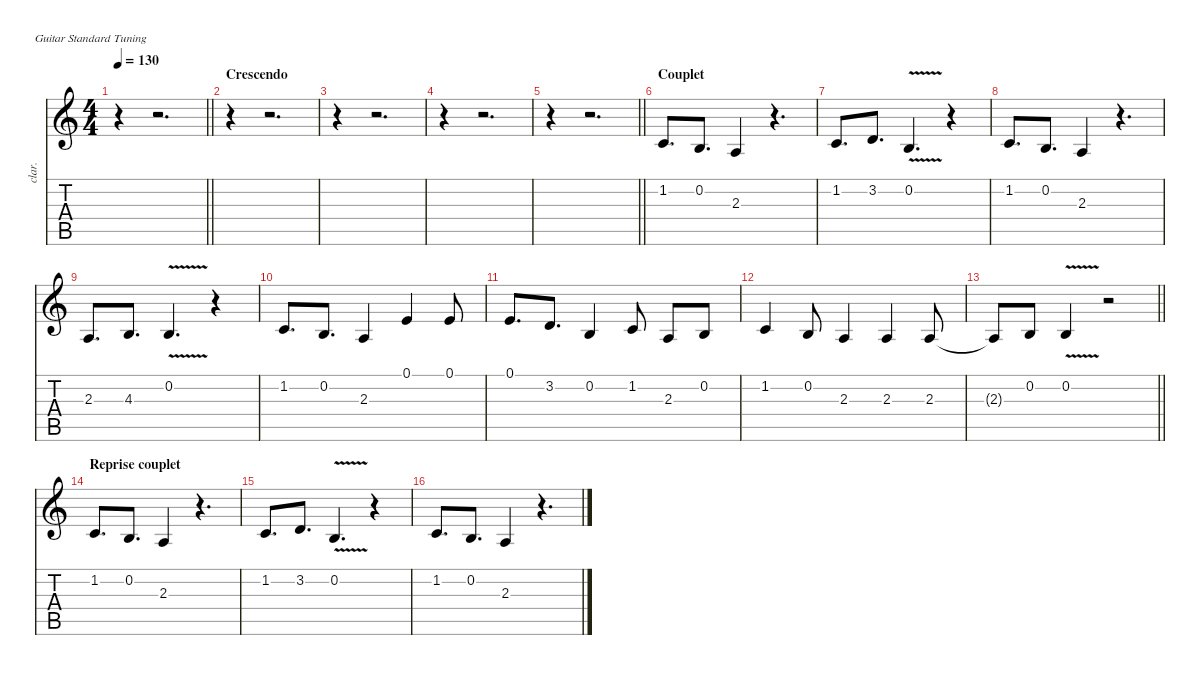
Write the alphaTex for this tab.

\defaultSystemsLayout 4
\hideDynamics
\bracketExtendMode nobrackets
\track ("Chant" "clar.") {mute instrument clarinet}
\staff {score tabs}
\tuning (E4 B3 G3 D3 A2 E2)
\ts (4 4)
\tempo 130
\clef g2
\barLineRight lightlight
\ks c
r.4{dy f beam Down} r.2{d beam Down} |
\section ("" "Crescendo")
r.4{beam Down} r.2{d beam Down} |
r.4{beam Down} r.2{d beam Down} |
r.4{beam Down} r.2{d beam Down} |
\barLineRight lightlight
r.4{beam Down} r.2{d beam Down} |
\section ("" "Couplet")
1.2.8{d beam Up} 0.2.8{d beam Up} 2.3.4{beam Up} r.4{d beam Up} |
1.2.8{d beam Up} 3.2.8{d beam Up} 0.2{v}.4{d beam Up} r.4{beam Up} |
1.2.8{d beam Up} 0.2.8{d beam Up} 2.3.4{beam Up} r.4{d beam Up} |
2.3.8{d beam Up} 4.3.8{d beam Up} 0.2{v}.4{d beam Up} r.4{beam Up} |
1.2.8{d beam Up} 0.2.8{d beam Up} 2.3.4{beam Up} 0.1.4{beam Up} 0.1.8{beam Up} |
0.1.8{d beam Up} 3.2.8{d beam Up} 0.2.4{beam Up} 1.2.8{beam Up} 2.3.8{beam Up} 0.2.8{beam Up} |
1.2.4{beam Up} 0.2.8{beam Up} 2.3.4{beam Up} 2.3.4{beam Up} 2.3.8{beam Up} |
\barLineRight lightlight
2.3{t}.8{beam Up} 0.2.8{beam Up} 0.2{v}.4{beam Up} r.2{beam Up} |
\section ("" "Reprise couplet")
1.2.8{d beam Up} 0.2.8{d beam Up} 2.3.4{beam Up} r.4{d beam Up} |
1.2.8{d beam Up} 3.2.8{d beam Up} 0.2{v}.4{d beam Up} r.4{beam Up} |
1.2.8{d beam Up} 0.2.8{d beam Up} 2.3.4{beam Up} r.4{d beam Up}
